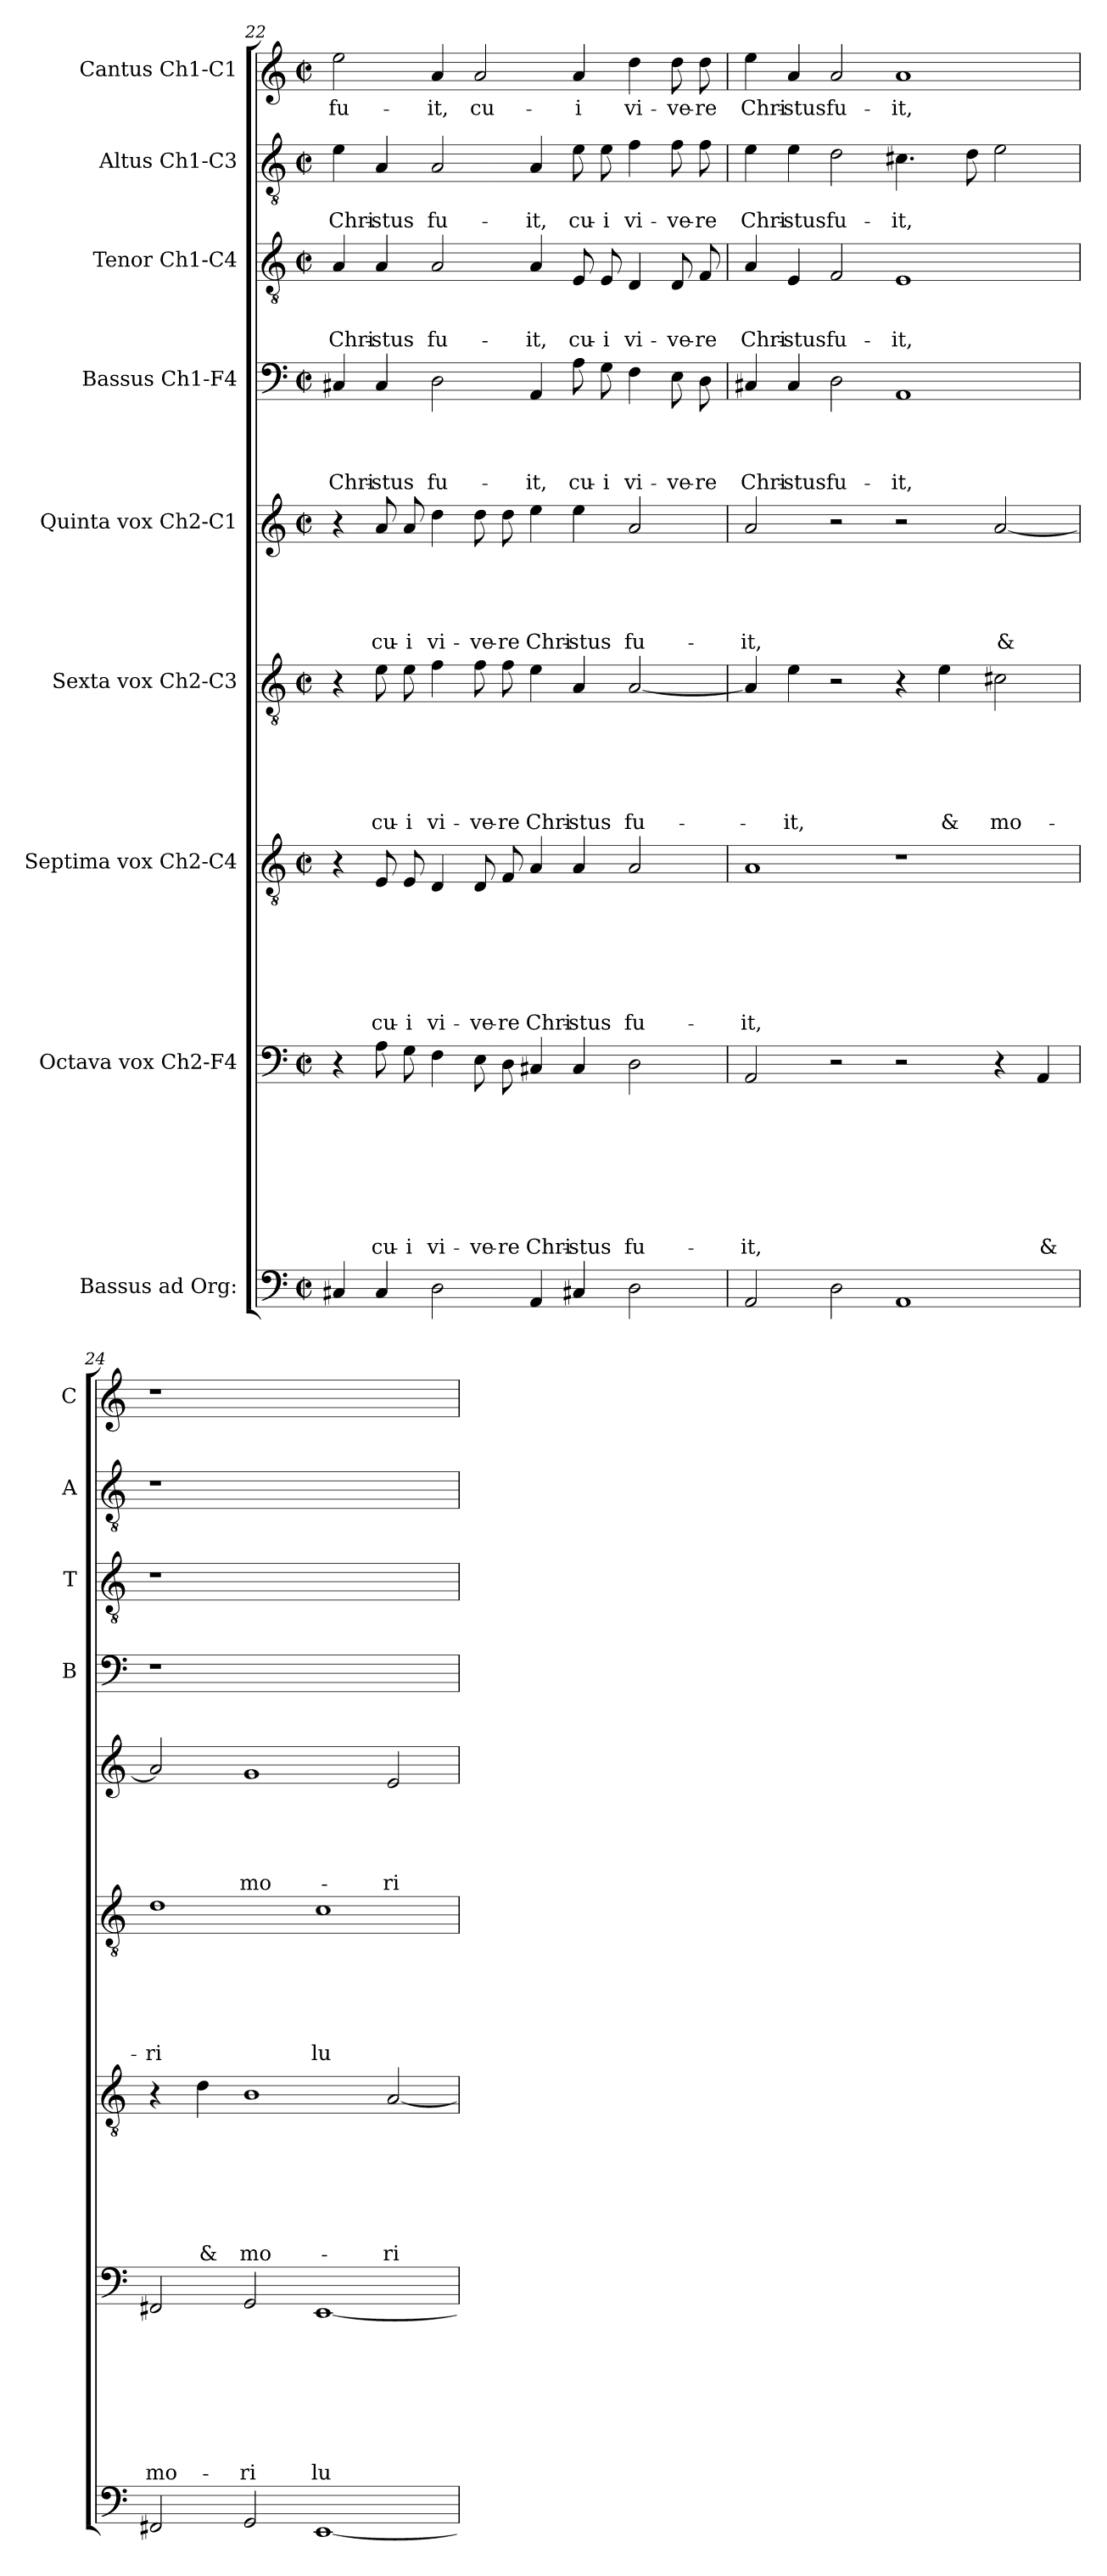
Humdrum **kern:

**kern	**kern	**text	**text	**text	**text	**text	**text	**text	**text	**kern	**text	**text	**text	**text	**text	**text	**text	**kern	**text	**text	**text	**text	**text	**text	**kern	**text	**text	**text	**text	**text	**kern	**text	**text	**text	**text	**kern	**text	**text	**text	**kern	**text	**text	**kern	**text
*part9	*part8	*part8	*part8	*part8	*part8	*part8	*part8	*part8	*part8	*part7	*part7	*part7	*part7	*part7	*part7	*part7	*part7	*part6	*part6	*part6	*part6	*part6	*part6	*part6	*part5	*part5	*part5	*part5	*part5	*part5	*part4	*part4	*part4	*part4	*part4	*part3	*part3	*part3	*part3	*part2	*part2	*part2	*part1	*part1
*staff9	*staff8	*staff8	*staff8	*staff8	*staff8	*staff8	*staff8	*staff8	*staff8	*staff7	*staff7	*staff7	*staff7	*staff7	*staff7	*staff7	*staff7	*staff6	*staff6	*staff6	*staff6	*staff6	*staff6	*staff6	*staff5	*staff5	*staff5	*staff5	*staff5	*staff5	*staff4	*staff4	*staff4	*staff4	*staff4	*staff3	*staff3	*staff3	*staff3	*staff2	*staff2	*staff2	*staff1	*staff1
*I"Bassus ad Org:	*I"Octava vox Ch2-F4	*	*	*	*	*	*	*	*	*I"Septima vox Ch2-C4	*	*	*	*	*	*	*	*I"Sexta vox Ch2-C3	*	*	*	*	*	*	*I"Quinta vox Ch2-C1	*	*	*	*	*	*I"Bassus Ch1-F4	*	*	*	*	*I"Tenor Ch1-C4	*	*	*	*I"Altus Ch1-C3	*	*	*I"Cantus Ch1-C1	*
*	*	*	*	*	*	*	*	*	*	*	*	*	*	*	*	*	*	*	*	*	*	*	*	*	*	*	*	*	*	*	*I'B	*	*	*	*	*I'T	*	*	*	*I'A	*	*	*I'C	*
*clefF4	*clefF4	*	*	*	*	*	*	*	*	*clefGv2	*	*	*	*	*	*	*	*clefGv2	*	*	*	*	*	*	*clefG2	*	*	*	*	*	*clefF4	*	*	*	*	*clefGv2	*	*	*	*clefGv2	*	*	*clefG2	*
*k[]	*k[]	*	*	*	*	*	*	*	*	*k[]	*	*	*	*	*	*	*	*k[]	*	*	*	*	*	*	*k[]	*	*	*	*	*	*k[]	*	*	*	*	*k[]	*	*	*	*k[]	*	*	*k[]	*
*C:	*C:	*	*	*	*	*	*	*	*	*C:	*	*	*	*	*	*	*	*C:	*	*	*	*	*	*	*C:	*	*	*	*	*	*C:	*	*	*	*	*C:	*	*	*	*C:	*	*	*C:	*
*M2/2	*M2/2	*	*	*	*	*	*	*	*	*M2/2	*	*	*	*	*	*	*	*M2/2	*	*	*	*	*	*	*M2/2	*	*	*	*	*	*M2/2	*	*	*	*	*M2/2	*	*	*	*M2/2	*	*	*M2/2	*
*met(c|)	*met(c|)	*	*	*	*	*	*	*	*	*met(c|)	*	*	*	*	*	*	*	*met(c|)	*	*	*	*	*	*	*met(c|)	*	*	*	*	*	*met(c|)	*	*	*	*	*met(c|)	*	*	*	*met(c|)	*	*	*met(c|)	*
=22	=22	=22	=22	=22	=22	=22	=22	=22	=22	=22	=22	=22	=22	=22	=22	=22	=22	=22	=22	=22	=22	=22	=22	=22	=22	=22	=22	=22	=22	=22	=22	=22	=22	=22	=22	=22	=22	=22	=22	=22	=22	=22	=22	=22
!	!	!	!	!	!	!	!	!	!	!	!	!	!	!	!	!	!	!	!	!	!	!	!	!	!	!	!	!	!	!	!	!	!	!	!LO:LY:b	!	!	!	!LO:LY:b	!	!	!LO:LY:b	!	!LO:LY:b
4C#/	4r	.	.	.	.	.	.	.	.	4r	.	.	.	.	.	.	.	4r	.	.	.	.	.	.	4r	.	.	.	.	.	4C#X/	.	.	.	Chri-	4A/	.	.	Chri-	4e\	.	Chri-	2ee\	fu-
!	!	!	!	!	!	!	!	!	!LO:LY:b	!	!	!	!	!	!	!	!LO:LY:b	!	!	!	!	!	!	!LO:LY:b	!	!	!	!	!	!LO:LY:b	!	!	!	!	!LO:LY:b	!	!	!	!LO:LY:b	!	!	!LO:LY:b	!	!
4C#/	8A\	.	.	.	.	.	.	.	cu-	8E/	.	.	.	.	.	.	cu-	8e\	.	.	.	.	.	cu-	8a/	.	.	.	.	cu-	4C#/	.	.	.	-stus	4A/	.	.	-stus	4A/	.	-stus	.	.
!	!	!	!	!	!	!	!	!	!LO:LY:b	!	!	!	!	!	!	!	!LO:LY:b	!	!	!	!	!	!	!LO:LY:b	!	!	!	!	!	!LO:LY:b	!	!	!	!	!	!	!	!	!	!	!	!	!	!
.	8G\	.	.	.	.	.	.	.	-i	8E/	.	.	.	.	.	.	-i	8e\	.	.	.	.	.	-i	8a/	.	.	.	.	-i	.	.	.	.	.	.	.	.	.	.	.	.	.	.
!	!	!	!	!	!	!	!	!	!LO:LY:b	!	!	!	!	!	!	!	!LO:LY:b	!	!	!	!	!	!	!LO:LY:b	!	!	!	!	!	!LO:LY:b	!	!	!	!	!LO:LY:b	!	!	!	!LO:LY:b	!	!	!LO:LY:b	!	!LO:LY:b
2D\	4F\	.	.	.	.	.	.	.	vi-	4D/	.	.	.	.	.	.	vi-	4f\	.	.	.	.	.	vi-	4dd\	.	.	.	.	vi-	2D\	.	.	.	fu-	2A/	.	.	fu-	2A/	.	fu-	4a/	-it,
!	!	!	!	!	!	!	!	!	!LO:LY:b	!	!	!	!	!	!	!	!LO:LY:b	!	!	!	!	!	!	!LO:LY:b	!	!	!	!	!	!LO:LY:b	!	!	!	!	!	!	!	!	!	!	!	!	!	!LO:LY:b
.	8E\	.	.	.	.	.	.	.	-ve-	8D/	.	.	.	.	.	.	-ve-	8f\	.	.	.	.	.	-ve-	8dd\	.	.	.	.	-ve-	.	.	.	.	.	.	.	.	.	.	.	.	2a/	cu-
!	!	!	!	!	!	!	!	!	!LO:LY:b	!	!	!	!	!	!	!	!LO:LY:b	!	!	!	!	!	!	!LO:LY:b	!	!	!	!	!	!LO:LY:b	!	!	!	!	!	!	!	!	!	!	!	!	!	!
.	8D\	.	.	.	.	.	.	.	-re	8F/	.	.	.	.	.	.	-re	8f\	.	.	.	.	.	-re	8dd\	.	.	.	.	-re	.	.	.	.	.	.	.	.	.	.	.	.	.	.
!	!	!	!	!	!	!	!	!	!LO:LY:b	!	!	!	!	!	!	!	!LO:LY:b	!	!	!	!	!	!	!LO:LY:b	!	!	!	!	!	!LO:LY:b	!	!	!	!	!LO:LY:b	!	!	!	!LO:LY:b	!	!	!LO:LY:b	!	!
4AA/	4C#X/	.	.	.	.	.	.	.	Chri-	4A/	.	.	.	.	.	.	Chri-	4e\	.	.	.	.	.	Chri-	4ee\	.	.	.	.	Chri-	4AA/	.	.	.	-it,	4A/	.	.	-it,	4A/	.	-it,	.	.
!	!	!	!	!	!	!	!	!	!LO:LY:b	!	!	!	!	!	!	!	!LO:LY:b	!	!	!	!	!	!	!LO:LY:b	!	!	!	!	!	!LO:LY:b	!	!	!	!	!LO:LY:b	!	!	!	!LO:LY:b	!	!	!LO:LY:b	!	!LO:LY:b
4C#X/	4C#/	.	.	.	.	.	.	.	-stus	4A/	.	.	.	.	.	.	-stus	4A/	.	.	.	.	.	-stus	4ee\	.	.	.	.	-stus	8A\	.	.	.	cu-	8E/	.	.	cu-	8e\	.	cu-	4a/	-i
!	!	!	!	!	!	!	!	!	!	!	!	!	!	!	!	!	!	!	!	!	!	!	!	!	!	!	!	!	!	!	!	!	!	!	!LO:LY:b	!	!	!	!LO:LY:b	!	!	!LO:LY:b	!	!
.	.	.	.	.	.	.	.	.	.	.	.	.	.	.	.	.	.	.	.	.	.	.	.	.	.	.	.	.	.	.	8G\	.	.	.	-i	8E/	.	.	-i	8e\	.	-i	.	.
!	!	!	!	!	!	!	!	!	!LO:LY:b	!	!	!	!	!	!	!	!LO:LY:b	!	!	!	!	!	!	!LO:LY:b	!	!	!	!	!	!LO:LY:b	!	!	!	!	!LO:LY:b	!	!	!	!LO:LY:b	!	!	!LO:LY:b	!	!LO:LY:b
2D\	2D\	.	.	.	.	.	.	.	fu-	2A/	.	.	.	.	.	.	fu-	[2A/	.	.	.	.	.	fu-	2a/	.	.	.	.	fu-	4F\	.	.	.	vi-	4D/	.	.	vi-	4f\	.	vi-	4dd\	vi-
!	!	!	!	!	!	!	!	!	!	!	!	!	!	!	!	!	!	!	!	!	!	!	!	!	!	!	!	!	!	!	!	!	!	!	!LO:LY:b	!	!	!	!LO:LY:b	!	!	!LO:LY:b	!	!LO:LY:b
.	.	.	.	.	.	.	.	.	.	.	.	.	.	.	.	.	.	.	.	.	.	.	.	.	.	.	.	.	.	.	8E\	.	.	.	-ve-	8D/	.	.	-ve-	8f\	.	-ve-	8dd\	-ve-
!	!	!	!	!	!	!	!	!	!	!	!	!	!	!	!	!	!	!	!	!	!	!	!	!	!	!	!	!	!	!	!	!	!	!	!LO:LY:b	!	!	!	!LO:LY:b	!	!	!LO:LY:b	!	!LO:LY:b
.	.	.	.	.	.	.	.	.	.	.	.	.	.	.	.	.	.	.	.	.	.	.	.	.	.	.	.	.	.	.	8D\	.	.	.	-re	8F/	.	.	-re	8f\	.	-re	8dd\	-re
=23	=23	=23	=23	=23	=23	=23	=23	=23	=23	=23	=23	=23	=23	=23	=23	=23	=23	=23	=23	=23	=23	=23	=23	=23	=23	=23	=23	=23	=23	=23	=23	=23	=23	=23	=23	=23	=23	=23	=23	=23	=23	=23	=23	=23
!	!	!	!	!	!	!	!	!	!LO:LY:b	!	!	!	!	!	!	!	!LO:LY:b	!	!	!	!	!	!	!	!	!	!	!	!	!LO:LY:b	!	!	!	!	!LO:LY:b	!	!	!	!LO:LY:b	!	!	!LO:LY:b	!	!LO:LY:b
2AA/	2AA/	.	.	.	.	.	.	.	-it,	1A	.	.	.	.	.	.	-it,	4A/]	.	.	.	.	.	.	2a/	.	.	.	.	-it,	4C#X/	.	.	.	Chri-	4A/	.	.	Chri-	4e\	.	Chri-	4ee\	Chri-
!	!	!	!	!	!	!	!	!	!	!	!	!	!	!	!	!	!	!	!	!	!	!	!	!LO:LY:b	!	!	!	!	!	!	!	!	!	!	!LO:LY:b	!	!	!	!LO:LY:b	!	!	!LO:LY:b	!	!LO:LY:b
.	.	.	.	.	.	.	.	.	.	.	.	.	.	.	.	.	.	4e\	.	.	.	.	.	-it,	.	.	.	.	.	.	4C#/	.	.	.	-stus	4E/	.	.	-stus	4e\	.	-stus	4a/	-stus
!	!	!	!	!	!	!	!	!	!	!	!	!	!	!	!	!	!	!	!	!	!	!	!	!	!	!	!	!	!	!	!	!	!	!	!LO:LY:b	!	!	!	!LO:LY:b	!	!	!LO:LY:b	!	!LO:LY:b
2D\	2r	.	.	.	.	.	.	.	.	.	.	.	.	.	.	.	.	2r	.	.	.	.	.	.	2r	.	.	.	.	.	2D\	.	.	.	fu-	2F/	.	.	fu-	2d\	.	fu-	2a/	fu-
!	!	!	!	!	!	!	!	!	!	!	!	!	!	!	!	!	!	!	!	!	!	!	!	!	!	!	!	!	!	!	!	!	!	!	!LO:LY:b	!	!	!	!LO:LY:b	!	!	!LO:LY:b	!	!LO:LY:b
1AA	2r	.	.	.	.	.	.	.	.	1r	.	.	.	.	.	.	.	4r	.	.	.	.	.	.	2r	.	.	.	.	.	1AA	.	.	.	-it,	1E	.	.	-it,	4.c#X\	.	-it,	1a	-it,
!	!	!	!	!	!	!	!	!	!	!	!	!	!	!	!	!	!	!	!	!	!	!	!	!LO:LY:b	!	!	!	!	!	!	!	!	!	!	!	!	!	!	!	!	!	!	!	!
.	.	.	.	.	.	.	.	.	.	.	.	.	.	.	.	.	.	4e\	.	.	.	.	.	&	.	.	.	.	.	.	.	.	.	.	.	.	.	.	.	.	.	.	.	.
.	.	.	.	.	.	.	.	.	.	.	.	.	.	.	.	.	.	.	.	.	.	.	.	.	.	.	.	.	.	.	.	.	.	.	.	.	.	.	.	8d\	.	.	.	.
!	!	!	!	!	!	!	!	!	!	!	!	!	!	!	!	!	!	!	!	!	!	!	!	!LO:LY:b	!	!	!	!	!	!LO:LY:b	!	!	!	!	!	!	!	!	!	!	!	!	!	!
.	4r	.	.	.	.	.	.	.	.	.	.	.	.	.	.	.	.	2c#X\	.	.	.	.	.	mo-	[2a/	.	.	.	.	&	.	.	.	.	.	.	.	.	.	2e\	.	.	.	.
!	!	!	!	!	!	!	!	!	!LO:LY:b	!	!	!	!	!	!	!	!	!	!	!	!	!	!	!	!	!	!	!	!	!	!	!	!	!	!	!	!	!	!	!	!	!	!	!
.	4AA/	.	.	.	.	.	.	.	&	.	.	.	.	.	.	.	.	.	.	.	.	.	.	.	.	.	.	.	.	.	.	.	.	.	.	.	.	.	.	.	.	.	.	.
!!LO:LB:g=z
=24	=24	=24	=24	=24	=24	=24	=24	=24	=24	=24	=24	=24	=24	=24	=24	=24	=24	=24	=24	=24	=24	=24	=24	=24	=24	=24	=24	=24	=24	=24	=24	=24	=24	=24	=24	=24	=24	=24	=24	=24	=24	=24	=24	=24
!	!	!	!	!	!	!	!	!	!LO:LY:b	!	!	!	!	!	!	!	!	!	!	!	!	!	!	!LO:LY:b	!	!	!	!	!	!	!	!	!	!	!	!	!	!	!	!	!	!	!	!
2FF#X/	2FF#X/	.	.	.	.	.	.	.	mo-	4r	.	.	.	.	.	.	.	1d	.	.	.	.	.	-ri	2a/]	.	.	.	.	.	1r	.	.	.	.	1r	.	.	.	1r	.	.	1r	.
!	!	!	!	!	!	!	!	!	!	!	!	!	!	!	!	!	!LO:LY:b	!	!	!	!	!	!	!	!	!	!	!	!	!	!	!	!	!	!	!	!	!	!	!	!	!	!	!
.	.	.	.	.	.	.	.	.	.	4d\	.	.	.	.	.	.	&	.	.	.	.	.	.	.	.	.	.	.	.	.	.	.	.	.	.	.	.	.	.	.	.	.	.	.
!	!	!	!	!	!	!	!	!	!LO:LY:b	!	!	!	!	!	!	!	!LO:LY:b	!	!	!	!	!	!	!	!	!	!	!	!	!LO:LY:b	!	!	!	!	!	!	!	!	!	!	!	!	!	!
2GG/	2GG/	.	.	.	.	.	.	.	-ri	1B	.	.	.	.	.	.	mo-	.	.	.	.	.	.	.	1g	.	.	.	.	mo-	.	.	.	.	.	.	.	.	.	.	.	.	.	.
!	!	!	!	!	!	!	!	!	!LO:LY:b	!	!	!	!	!	!	!	!	!	!	!	!	!	!	!LO:LY:b	!	!	!	!	!	!	!	!	!	!	!	!	!	!	!	!	!	!	!	!
[1EE	[1EE	.	.	.	.	.	.	.	lu-	.	.	.	.	.	.	.	.	1c	.	.	.	.	.	lu-	.	.	.	.	.	.	1ryy	.	.	.	.	1ryy	.	.	.	1ryy	.	.	1ryy	.
!	!	!	!	!	!	!	!	!	!	!	!	!	!	!	!	!	!LO:LY:b	!	!	!	!	!	!	!	!	!	!	!	!	!LO:LY:b	!	!	!	!	!	!	!	!	!	!	!	!	!	!
.	.	.	.	.	.	.	.	.	.	[2A/	.	.	.	.	.	.	-ri	.	.	.	.	.	.	.	2e/	.	.	.	.	-ri	.	.	.	.	.	.	.	.	.	.	.	.	.	.
=	=	=	=	=	=	=	=	=	=	=	=	=	=	=	=	=	=	=	=	=	=	=	=	=	=	=	=	=	=	=	=	=	=	=	=	=	=	=	=	=	=	=	=	=
*-	*-	*-	*-	*-	*-	*-	*-	*-	*-	*-	*-	*-	*-	*-	*-	*-	*-	*-	*-	*-	*-	*-	*-	*-	*-	*-	*-	*-	*-	*-	*-	*-	*-	*-	*-	*-	*-	*-	*-	*-	*-	*-	*-	*-
